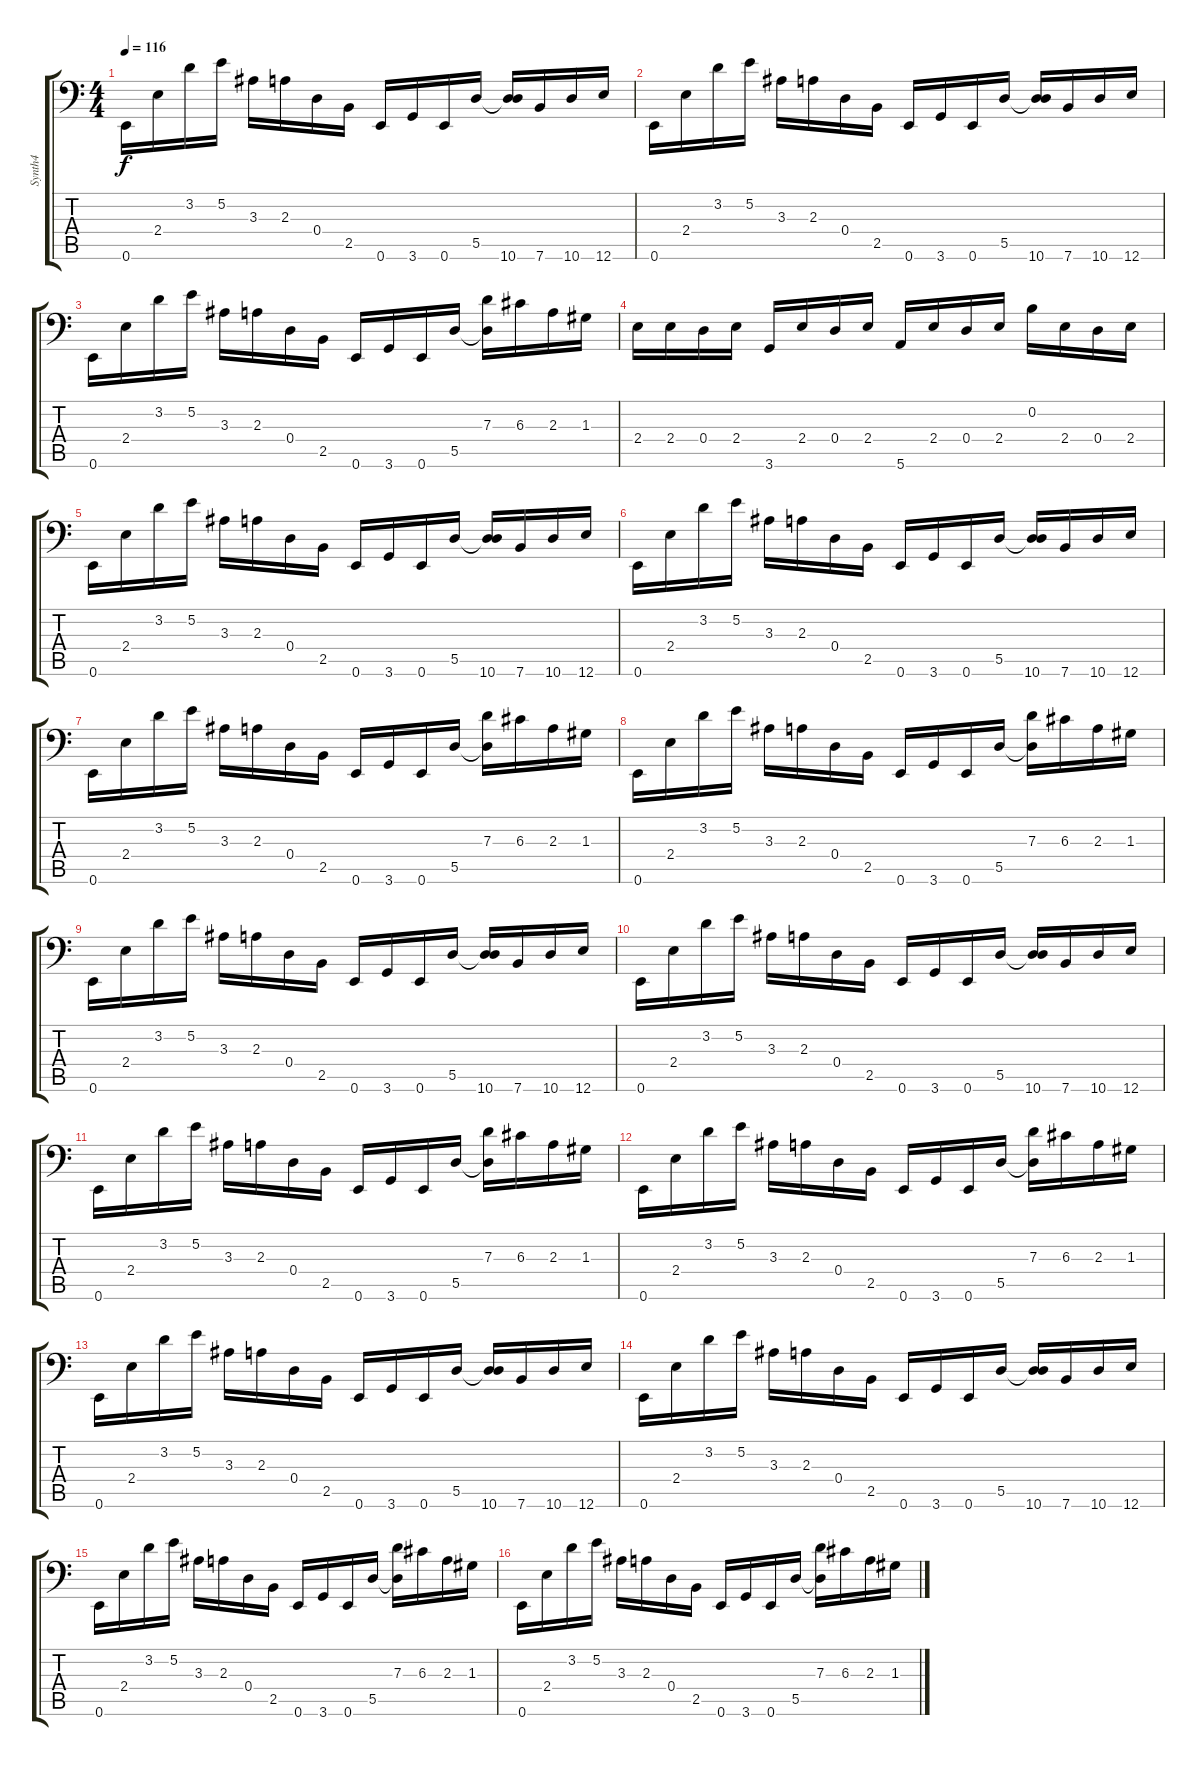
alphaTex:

\track ("Synth4" "Synth4") {instrument fretlessbass}
\staff {score tabs}
\tuning (E3 B2 G2 D2 A1 E1) {hide}
\ts (4 4)
\tempo 116
\clef f4
\ks c
0.6.16{dy f} 2.4.16 3.2.16 5.2.16 3.3.16 2.3.16 0.4.16 2.5.16 0.6.16 3.6.16 0.6.16 5.5.16 (5.5{t} 10.6).16 7.6.16 10.6.16 12.6.16 |
0.6.16 2.4.16 3.2.16 5.2.16 3.3.16 2.3.16 0.4.16 2.5.16 0.6.16 3.6.16 0.6.16 5.5.16 (5.5{t} 10.6).16 7.6.16 10.6.16 12.6.16 |
0.6.16 2.4.16 3.2.16 5.2.16 3.3.16 2.3.16 0.4.16 2.5.16 0.6.16 3.6.16 0.6.16 5.5.16 (7.3 5.5{t}).16 6.3.16 2.3.16 1.3.16 |
2.4.16 2.4.16 0.4.16 2.4.16 3.6.16 2.4.16 0.4.16 2.4.16 5.6.16 2.4.16 0.4.16 2.4.16 0.2.16 2.4.16 0.4.16 2.4.16 |
0.6.16 2.4.16 3.2.16 5.2.16 3.3.16 2.3.16 0.4.16 2.5.16 0.6.16 3.6.16 0.6.16 5.5.16 (5.5{t} 10.6).16 7.6.16 10.6.16 12.6.16 |
0.6.16 2.4.16 3.2.16 5.2.16 3.3.16 2.3.16 0.4.16 2.5.16 0.6.16 3.6.16 0.6.16 5.5.16 (5.5{t} 10.6).16 7.6.16 10.6.16 12.6.16 |
0.6.16 2.4.16 3.2.16 5.2.16 3.3.16 2.3.16 0.4.16 2.5.16 0.6.16 3.6.16 0.6.16 5.5.16 (7.3 5.5{t}).16 6.3.16 2.3.16 1.3.16 |
0.6.16 2.4.16 3.2.16 5.2.16 3.3.16 2.3.16 0.4.16 2.5.16 0.6.16 3.6.16 0.6.16 5.5.16 (7.3 5.5{t}).16 6.3.16 2.3.16 1.3.16 |
0.6.16 2.4.16 3.2.16 5.2.16 3.3.16 2.3.16 0.4.16 2.5.16 0.6.16 3.6.16 0.6.16 5.5.16 (5.5{t} 10.6).16 7.6.16 10.6.16 12.6.16 |
0.6.16 2.4.16 3.2.16 5.2.16 3.3.16 2.3.16 0.4.16 2.5.16 0.6.16 3.6.16 0.6.16 5.5.16 (5.5{t} 10.6).16 7.6.16 10.6.16 12.6.16 |
0.6.16 2.4.16 3.2.16 5.2.16 3.3.16 2.3.16 0.4.16 2.5.16 0.6.16 3.6.16 0.6.16 5.5.16 (7.3 5.5{t}).16 6.3.16 2.3.16 1.3.16 |
0.6.16 2.4.16 3.2.16 5.2.16 3.3.16 2.3.16 0.4.16 2.5.16 0.6.16 3.6.16 0.6.16 5.5.16 (7.3 5.5{t}).16 6.3.16 2.3.16 1.3.16 |
0.6.16 2.4.16 3.2.16 5.2.16 3.3.16 2.3.16 0.4.16 2.5.16 0.6.16 3.6.16 0.6.16 5.5.16 (5.5{t} 10.6).16 7.6.16 10.6.16 12.6.16 |
0.6.16 2.4.16 3.2.16 5.2.16 3.3.16 2.3.16 0.4.16 2.5.16 0.6.16 3.6.16 0.6.16 5.5.16 (5.5{t} 10.6).16 7.6.16 10.6.16 12.6.16 |
0.6.16 2.4.16 3.2.16 5.2.16 3.3.16 2.3.16 0.4.16 2.5.16 0.6.16 3.6.16 0.6.16 5.5.16 (7.3 5.5{t}).16 6.3.16 2.3.16 1.3.16 |
0.6.16 2.4.16 3.2.16 5.2.16 3.3.16 2.3.16 0.4.16 2.5.16 0.6.16 3.6.16 0.6.16 5.5.16 (7.3 5.5{t}).16 6.3.16 2.3.16 1.3.16
